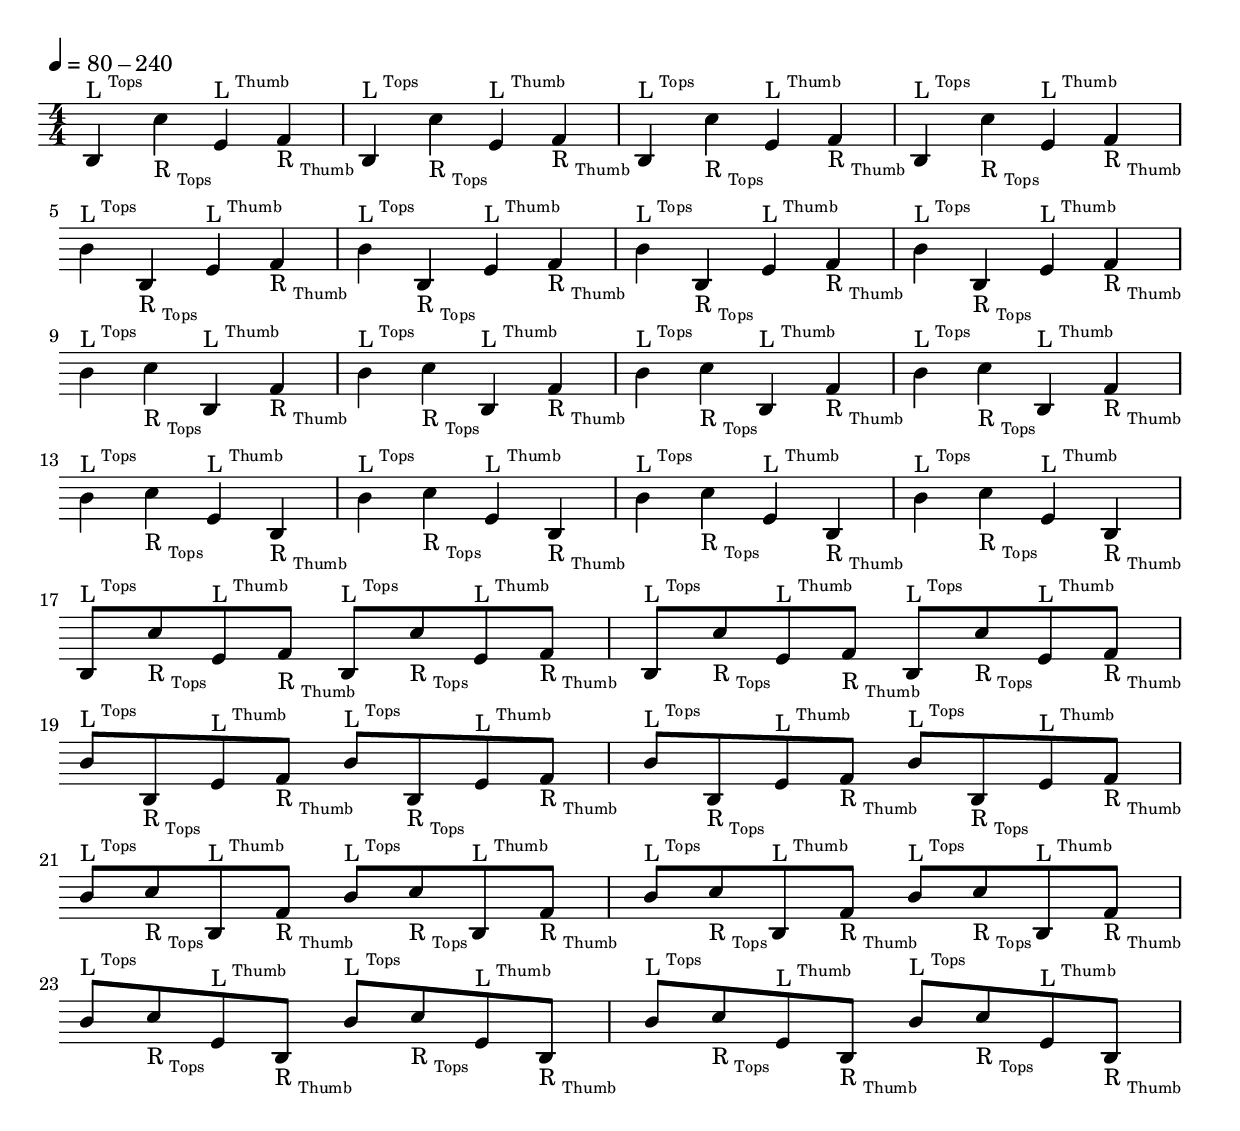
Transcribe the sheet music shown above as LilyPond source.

\version "2.24.1"
\include "../global.ly"

\layout {
  indent = -3.5
}

\relative {
  \defaultScoreSettings
  \tempo 4 = 80 - 240
  \time 4/4

  \repeat unfold 4 {  b4^\LTopsTop  c'_\RTopsBtm  e,^\LThumbTop  f_\RThumbBtm } \break
  \repeat unfold 4 {  b4^\LTopsTop  b,_\RTopsBtm   e^\LThumbTop  f_\RThumbBtm } \break
  \repeat unfold 4 {  b4^\LTopsTop   c_\RTopsBtm  b,^\LThumbTop f'_\RThumbBtm } \break
  \repeat unfold 4 {  b4^\LTopsTop   c_\RTopsBtm  e,^\LThumbTop  b_\RThumbBtm } \break

  \repeat unfold 4 {  b8^\LTopsTop  c'_\RTopsBtm  e,^\LThumbTop  f_\RThumbBtm } \break
  \repeat unfold 4 {  b8^\LTopsTop  b,_\RTopsBtm   e^\LThumbTop  f_\RThumbBtm } \break
  \repeat unfold 4 {  b8^\LTopsTop   c_\RTopsBtm  b,^\LThumbTop f'_\RThumbBtm } \break
  \repeat unfold 4 {  b8^\LTopsTop   c_\RTopsBtm  e,^\LThumbTop  b_\RThumbBtm } \break
}